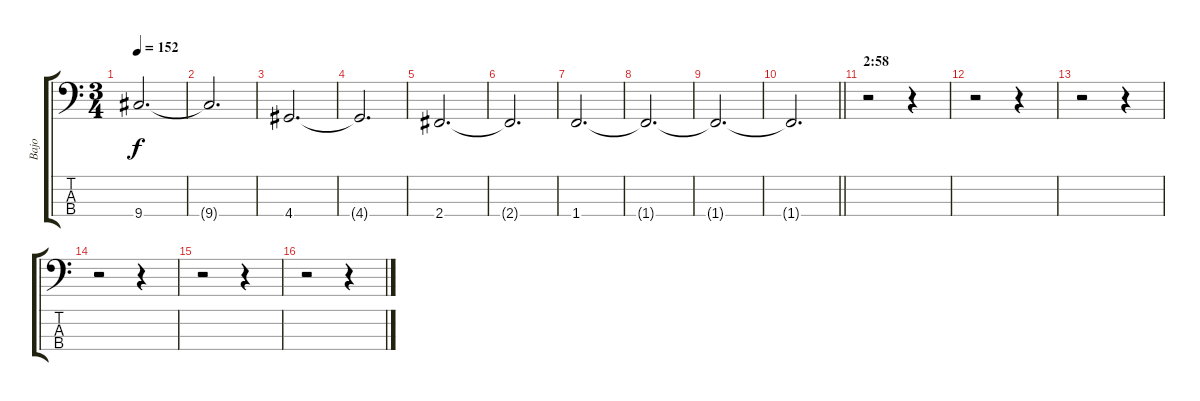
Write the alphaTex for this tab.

\track ("Bajo" "Bajo") {instrument electricbassfinger}
\staff {score tabs}
\tuning (G2 D2 A1 E1) {hide}
\ts (3 4)
\tempo 152
\clef f4
\ks c
9.4.2{d dy f} |
9.4{t}.2{d} |
4.4.2{d} |
4.4{t}.2{d} |
2.4.2{d} |
2.4{t}.2{d} |
1.4.2{d} |
1.4{t}.2{d} |
1.4{t}.2{d} |
\barLineRight lightlight
1.4{t}.2{d} |
\section ("" "2:58")
r.2 r.4 |
r.2 r.4 |
r.2 r.4 |
r.2 r.4 |
r.2 r.4 |
r.2 r.4
